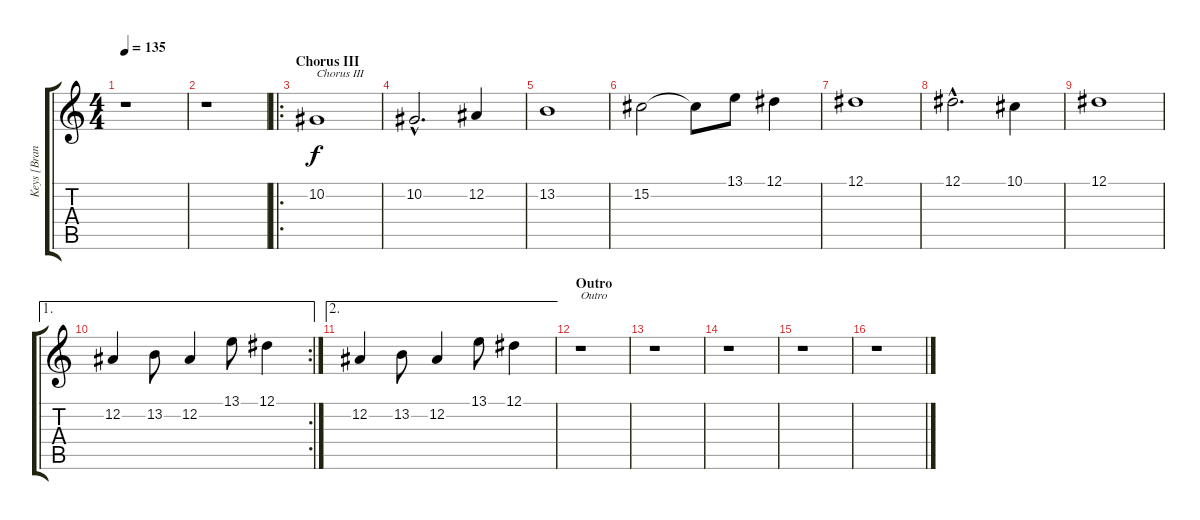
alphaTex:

\track ("Keys [Brandstrom]" "Keys [Bran") {instrument pad3polysynth}
\staff {score tabs}
\tuning (Eb4 Bb3 Gb3 Db3 Ab2 Eb2) {hide}
\ts (4 4)
\tempo 135
\clef g2
\ks c
r.1{dy f} |
r.1 |
\ro
\section ("" "Chorus III")
10.2.1{txt "Chorus III" instrument stringensemble1} |
10.2{hac}.2{d} 12.2.4 |
13.2.1 |
15.2.2 15.2{t}.8 13.1.8 12.1.4 |
12.1.1 |
12.1{hac}.2{d} 10.1.4 |
12.1.1 |
\ae 1
\rc 2
12.2.4 13.2.8 12.2.4 13.1.8 12.1.4 |
\ae 2
12.2.4 13.2.8 12.2.4 13.1.8 12.1.4 |
\section ("" "Outro")
r.1{txt "Outro"} |
r.1 |
r.1 |
r.1 |
r.1
